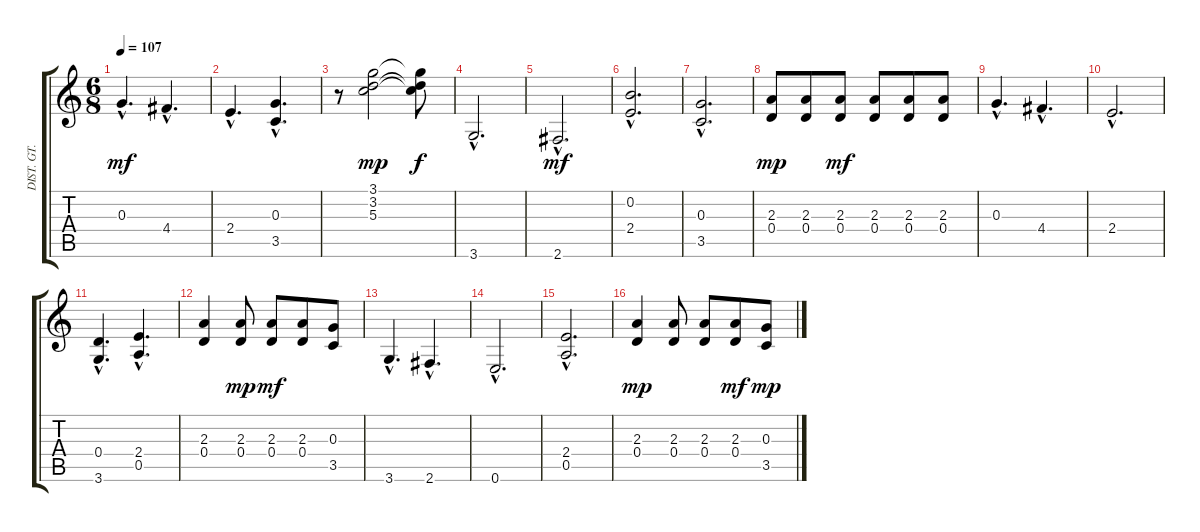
\track ("DIST. GT." "DIST. GT.") {instrument distortionguitar}
\staff {score tabs}
\tuning (E4 B3 G3 D3 A2 E2) {hide}
\ts (6 8)
\tempo 107
\clef g2
\ks c
0.3{hac}.4{d dy mf} 4.4{hac}.4{d} |
2.4{hac}.4{d} (0.3{hac} 3.5{hac}).4{d} |
r.8 (3.1 3.2 5.3).2{dy mp} (3.1{t} 3.2{t} 5.3{t}).8{dy f} |
3.6{hac}.2{d} |
2.6{hac}.2{d dy mf} |
(0.2{hac} 2.4{hac}).2{d} |
(0.3{hac} 3.5{hac}).2{d} |
(2.3 0.4).8{dy mp} (2.3 0.4).8 (2.3 0.4).8{dy mf} (2.3 0.4).8 (2.3 0.4).8 (2.3 0.4).8 |
0.3{hac}.4{d} 4.4{hac}.4{d} |
2.4{hac}.2{d} |
(0.4{hac} 3.6{hac}).4{d} (2.4{hac} 0.5{hac}).4{d} |
(2.3 0.4).4 (2.3 0.4).8{dy mp} (2.3 0.4).8{dy mf} (2.3 0.4).8 (0.3 3.5).8 |
3.6{hac}.4{d} 2.6{hac}.4{d} |
0.6{hac}.2{d} |
(2.4{hac} 0.5{hac}).2{d} |
(2.3 0.4).4{dy mp} (2.3 0.4).8 (2.3 0.4).8 (2.3 0.4).8{dy mf} (0.3 3.5).8{dy mp}
